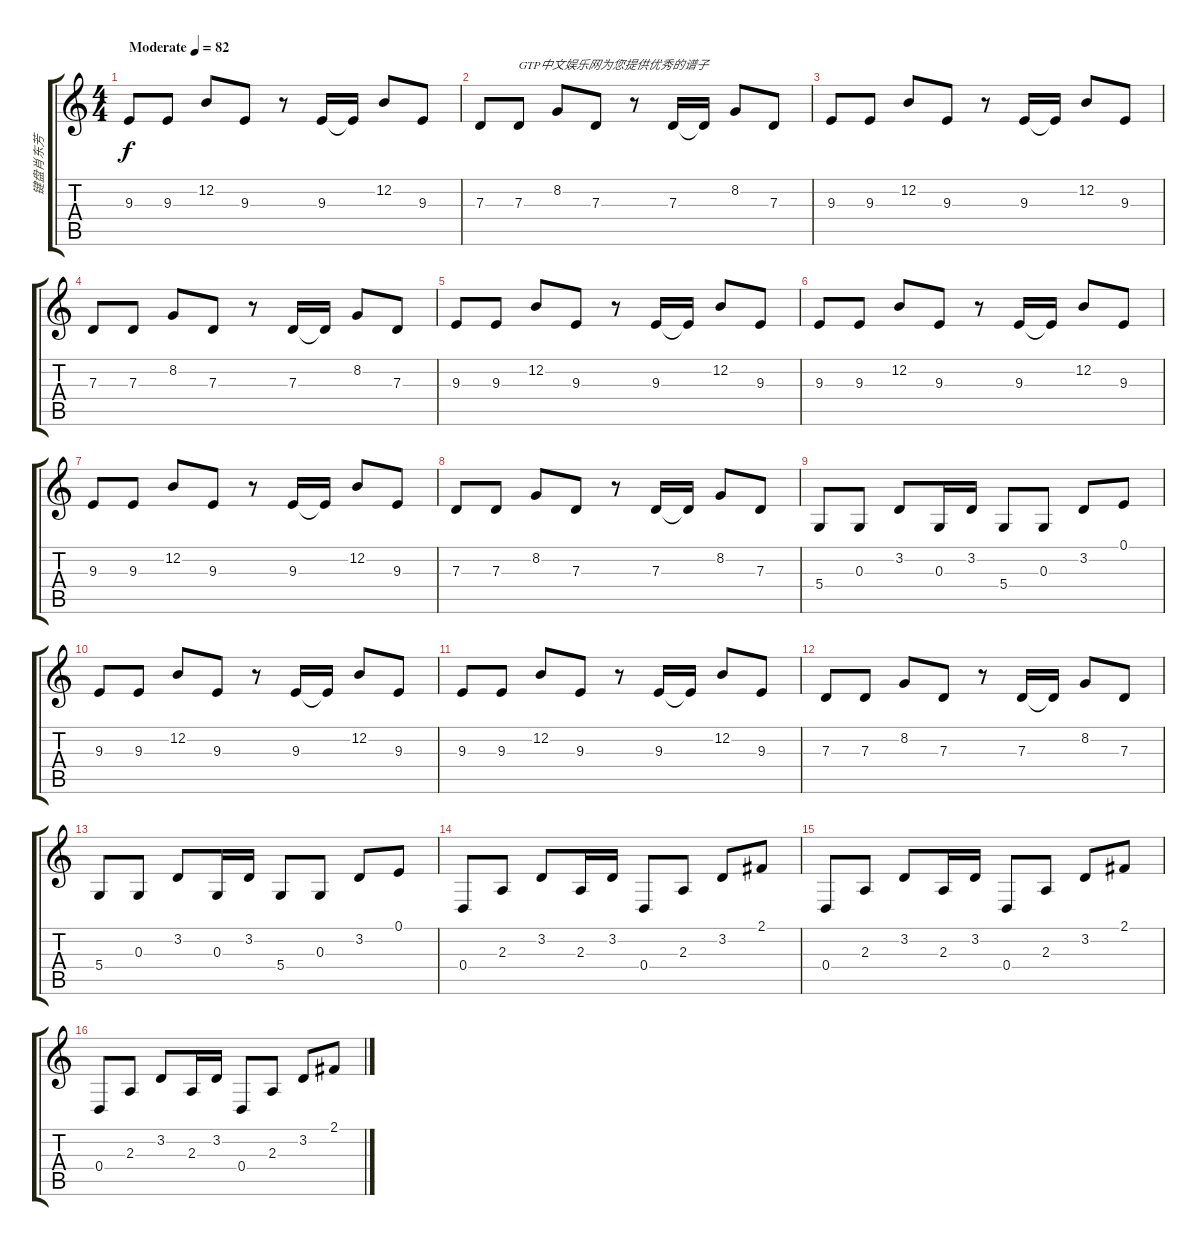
\track ("键盘肖东芳" "键盘肖东芳") {instrument stringensemble1}
\staff {score tabs}
\tuning (E4 B3 G3 D3 A2 E2) {hide}
\ts (4 4)
\tempo (82 "Moderate")
\clef g2
\ks c
9.3.8{dy f instrument stringensemble1} 9.3.8 12.2.8 9.3.8 r.8 9.3.16 9.3{t}.16 12.2.8 9.3.8 |
7.3.8 7.3.8{txt "GTP中文娱乐网为您提供优秀的谱子"} 8.2.8 7.3.8 r.8 7.3.16 7.3{t}.16 8.2.8 7.3.8 |
9.3.8 9.3.8 12.2.8 9.3.8 r.8 9.3.16 9.3{t}.16 12.2.8 9.3.8 |
7.3.8 7.3.8 8.2.8 7.3.8 r.8 7.3.16 7.3{t}.16 8.2.8 7.3.8 |
9.3.8 9.3.8 12.2.8 9.3.8 r.8 9.3.16 9.3{t}.16 12.2.8 9.3.8 |
9.3.8 9.3.8 12.2.8 9.3.8 r.8 9.3.16 9.3{t}.16 12.2.8 9.3.8 |
9.3.8 9.3.8 12.2.8 9.3.8 r.8 9.3.16 9.3{t}.16 12.2.8 9.3.8 |
7.3.8 7.3.8 8.2.8 7.3.8 r.8 7.3.16 7.3{t}.16 8.2.8 7.3.8 |
5.4.8 0.3.8 3.2.8 0.3.16 3.2.16 5.4.8 0.3.8 3.2.8 0.1.8 |
9.3.8 9.3.8 12.2.8 9.3.8 r.8 9.3.16 9.3{t}.16 12.2.8 9.3.8 |
9.3.8 9.3.8 12.2.8 9.3.8 r.8 9.3.16 9.3{t}.16 12.2.8 9.3.8 |
7.3.8 7.3.8 8.2.8 7.3.8 r.8 7.3.16 7.3{t}.16 8.2.8 7.3.8 |
5.4.8 0.3.8 3.2.8 0.3.16 3.2.16 5.4.8 0.3.8 3.2.8 0.1.8 |
0.4.8 2.3.8 3.2.8 2.3.16 3.2.16 0.4.8 2.3.8 3.2.8 2.1.8 |
0.4.8 2.3.8 3.2.8 2.3.16 3.2.16 0.4.8 2.3.8 3.2.8 2.1.8 |
0.4.8 2.3.8 3.2.8 2.3.16 3.2.16 0.4.8 2.3.8 3.2.8 2.1.8
